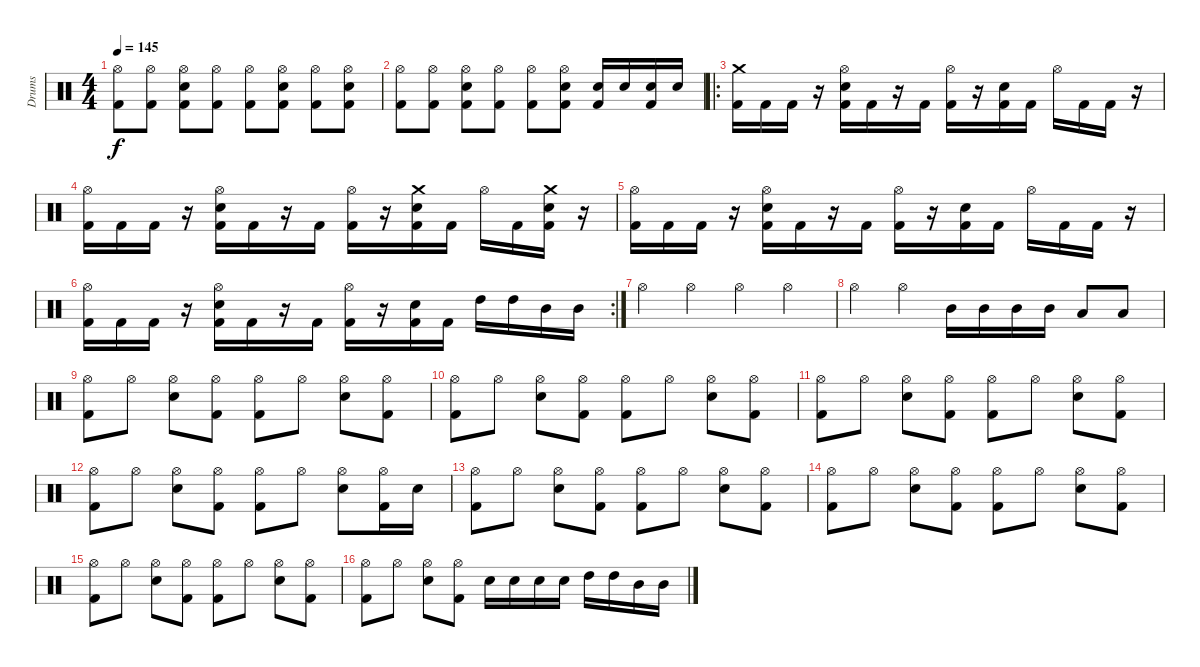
\track ("Drums" "Drums") {instrument percussion}
\staff {score}
\articulation defaults
\ts (4 4)
\tempo 145
\clef neutral
\ks c
("Hi-Hat (open)" "Kick (hit) 2").8{dy f} ("Hi-Hat (open)" "Kick (hit) 2").8 ("Hi-Hat (open)" "Electric Snare (hit)" "Kick (hit) 2").8 ("Hi-Hat (open)" "Kick (hit) 2").8 ("Hi-Hat (open)" "Kick (hit) 2").8 ("Hi-Hat (open)" "Electric Snare (hit)" "Kick (hit) 2").8 ("Hi-Hat (open)" "Kick (hit) 2").8 ("Hi-Hat (open)" "Electric Snare (hit)" "Kick (hit) 2").8 |
("Hi-Hat (open)" "Kick (hit) 2").8 ("Hi-Hat (open)" "Kick (hit) 2").8 ("Hi-Hat (open)" "Electric Snare (hit)" "Kick (hit) 2").8 ("Hi-Hat (open)" "Kick (hit) 2").8 ("Hi-Hat (open)" "Kick (hit) 2").8 ("Hi-Hat (open)" "Electric Snare (hit)" "Kick (hit) 2").8 ("Electric Snare (hit)" "Kick (hit) 2").16 "Electric Snare (hit)".16 ("Electric Snare (hit)" "Kick (hit) 2").16 "Electric Snare (hit)".16 |
\ro
("Crash medium (hit)" "Kick (hit) 2").16 "Kick (hit) 2".16 "Kick (hit) 2".16 r.16 ("Hi-Hat (open)" "Electric Snare (hit)" "Kick (hit) 2").16 "Kick (hit) 2".16 r.16 "Kick (hit) 2".16 ("Hi-Hat (open)" "Kick (hit) 2").16 r.16 ("Electric Snare (hit)" "Kick (hit) 2").16 "Kick (hit) 2".16 "Hi-Hat (open)".16 "Kick (hit) 2".16 "Kick (hit) 2".16 r.16 |
("Hi-Hat (open)" "Kick (hit) 2").16 "Kick (hit) 2".16 "Kick (hit) 2".16 r.16 ("Hi-Hat (open)" "Electric Snare (hit)" "Kick (hit) 2").16 "Kick (hit) 2".16 r.16 "Kick (hit) 2".16 ("Hi-Hat (open)" "Kick (hit) 2").16 r.16 ("Crash medium (hit)" "Electric Snare (hit)" "Kick (hit) 2").16 "Kick (hit) 2".16 "Hi-Hat (open)".16 "Kick (hit) 2".16 ("Crash medium (hit)" "Electric Snare (hit)" "Kick (hit) 2").16 r.16 |
("Hi-Hat (open)" "Kick (hit) 2").16 "Kick (hit) 2".16 "Kick (hit) 2".16 r.16 ("Hi-Hat (open)" "Electric Snare (hit)" "Kick (hit) 2").16 "Kick (hit) 2".16 r.16 "Kick (hit) 2".16 ("Hi-Hat (open)" "Kick (hit) 2").16 r.16 ("Electric Snare (hit)" "Kick (hit) 2").16 "Kick (hit) 2".16 "Hi-Hat (open)".16 "Kick (hit) 2".16 "Kick (hit) 2".16 r.16 |
\rc 2
("Hi-Hat (open)" "Kick (hit) 2").16 "Kick (hit) 2".16 "Kick (hit) 2".16 r.16 ("Hi-Hat (open)" "Electric Snare (hit)" "Kick (hit) 2").16 "Kick (hit) 2".16 r.16 "Kick (hit) 2".16 ("Hi-Hat (open)" "Kick (hit) 2").16 r.16 ("Electric Snare (hit)" "Kick (hit) 2").16 "Kick (hit) 2".16 "High Tom (hit)".16 "High Tom (hit)".16 "Mid Tom (hit)".16 "Mid Tom (hit)".16 |
"Hi-Hat (open)".4 "Hi-Hat (open)".4 "Hi-Hat (open)".4 "Hi-Hat (open)".4 |
"Hi-Hat (open)".4 "Hi-Hat (open)".4 "Mid Tom (hit)".16 "Mid Tom (hit)".16 "Mid Tom (hit)".16 "Mid Tom (hit)".16 "Low Floor Tom (hit)".8 "Low Floor Tom (hit)".8 |
("Hi-Hat (open)" "Kick (hit) 2").8 "Hi-Hat (open)".8 ("Hi-Hat (open)" "Electric Snare (hit)").8 ("Hi-Hat (open)" "Kick (hit) 2").8 ("Hi-Hat (open)" "Kick (hit) 2").8 "Hi-Hat (open)".8 ("Hi-Hat (open)" "Electric Snare (hit)").8 ("Hi-Hat (open)" "Kick (hit) 2").8 |
("Hi-Hat (open)" "Kick (hit) 2").8 "Hi-Hat (open)".8 ("Hi-Hat (open)" "Electric Snare (hit)").8 ("Hi-Hat (open)" "Kick (hit) 2").8 ("Hi-Hat (open)" "Kick (hit) 2").8 "Hi-Hat (open)".8 ("Hi-Hat (open)" "Electric Snare (hit)").8 ("Hi-Hat (open)" "Kick (hit) 2").8 |
("Hi-Hat (open)" "Kick (hit) 2").8 "Hi-Hat (open)".8 ("Hi-Hat (open)" "Electric Snare (hit)").8 ("Hi-Hat (open)" "Kick (hit) 2").8 ("Hi-Hat (open)" "Kick (hit) 2").8 "Hi-Hat (open)".8 ("Hi-Hat (open)" "Electric Snare (hit)").8 ("Hi-Hat (open)" "Kick (hit) 2").8 |
("Hi-Hat (open)" "Kick (hit) 2").8 "Hi-Hat (open)".8 ("Hi-Hat (open)" "Electric Snare (hit)").8 ("Hi-Hat (open)" "Kick (hit) 2").8 ("Hi-Hat (open)" "Kick (hit) 2").8 "Hi-Hat (open)".8 ("Hi-Hat (open)" "Electric Snare (hit)").8 ("Hi-Hat (open)" "Kick (hit) 2").16 "Electric Snare (hit)".16 |
("Hi-Hat (open)" "Kick (hit) 2").8 "Hi-Hat (open)".8 ("Hi-Hat (open)" "Electric Snare (hit)").8 ("Hi-Hat (open)" "Kick (hit) 2").8 ("Hi-Hat (open)" "Kick (hit) 2").8 "Hi-Hat (open)".8 ("Hi-Hat (open)" "Electric Snare (hit)").8 ("Hi-Hat (open)" "Kick (hit) 2").8 |
("Hi-Hat (open)" "Kick (hit) 2").8 "Hi-Hat (open)".8 ("Hi-Hat (open)" "Electric Snare (hit)").8 ("Hi-Hat (open)" "Kick (hit) 2").8 ("Hi-Hat (open)" "Kick (hit) 2").8 "Hi-Hat (open)".8 ("Hi-Hat (open)" "Electric Snare (hit)").8 ("Hi-Hat (open)" "Kick (hit) 2").8 |
("Hi-Hat (open)" "Kick (hit) 2").8 "Hi-Hat (open)".8 ("Hi-Hat (open)" "Electric Snare (hit)").8 ("Hi-Hat (open)" "Kick (hit) 2").8 ("Hi-Hat (open)" "Kick (hit) 2").8 "Hi-Hat (open)".8 ("Hi-Hat (open)" "Electric Snare (hit)").8 ("Hi-Hat (open)" "Kick (hit) 2").8 |
("Hi-Hat (open)" "Kick (hit) 2").8 "Hi-Hat (open)".8 ("Hi-Hat (open)" "Electric Snare (hit)").8 ("Hi-Hat (open)" "Kick (hit) 2").8 "Electric Snare (hit)".16 "Electric Snare (hit)".16 "Electric Snare (hit)".16 "Electric Snare (hit)".16 "High Tom (hit)".16 "High Tom (hit)".16 "Mid Tom (hit)".16 "Mid Tom (hit)".16
